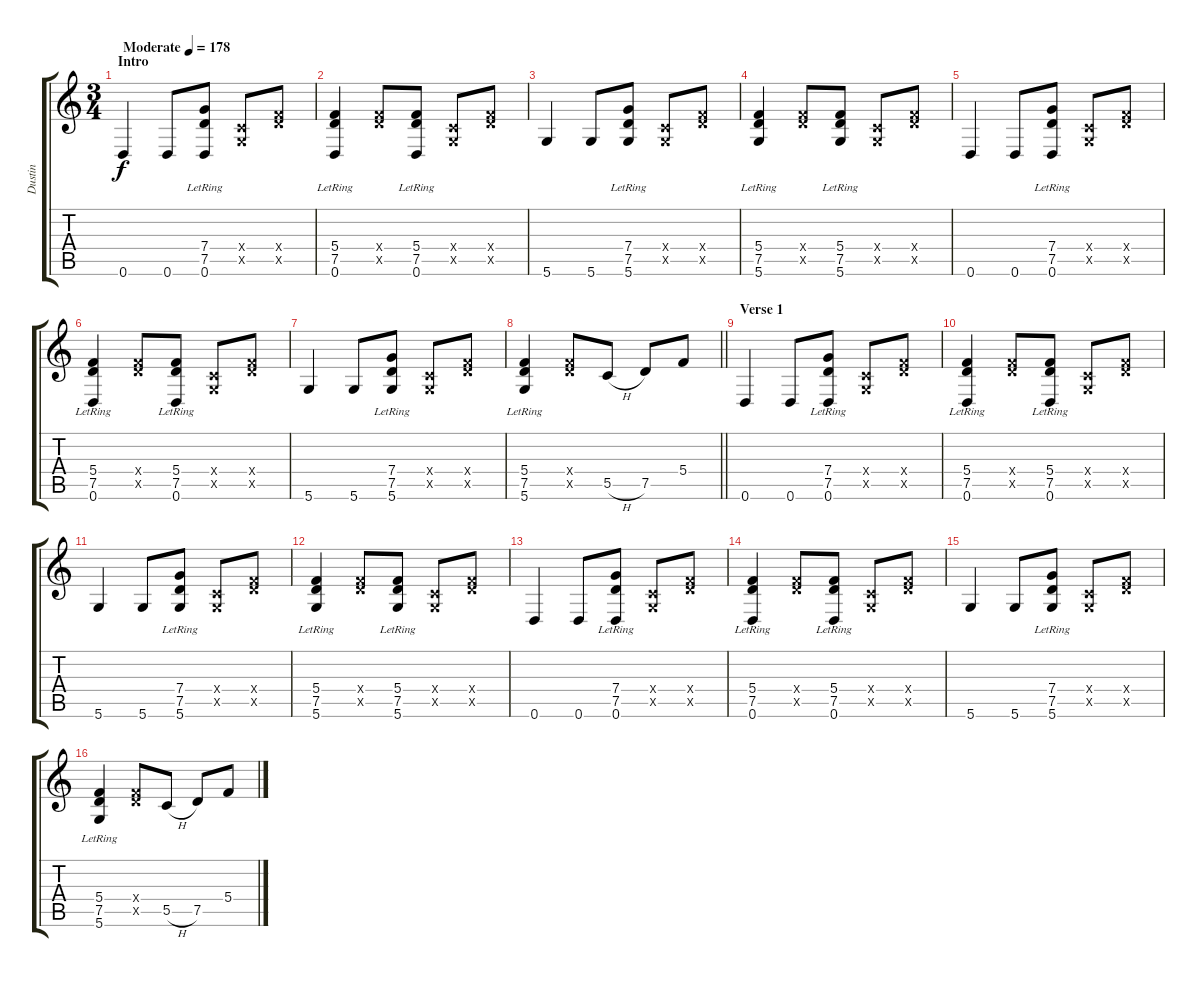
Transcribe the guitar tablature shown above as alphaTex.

\track ("Dustin" "Dustin") {instrument electricguitarjazz}
\staff {score tabs}
\tuning (D4 A3 F3 C3 G2 D2) {hide}
\ts (3 4)
\section ("" "Intro")
\tempo (178 "Moderate")
\clef g2
\ks c
0.6.4{dy f instrument electricguitarjazz} 0.6.8 (7.4 7.5 0.6{lr}).8 (0.4{x} 0.5{x}).8 (5.4{x} 7.5{x}).8 |
(5.4 7.5 0.6{lr}).4 (5.4{x} 7.5{x}).8 (5.4 7.5 0.6{lr}).8 (0.4{x} 0.5{x}).8 (5.4{x} 7.5{x}).8 |
5.6.4 5.6.8 (7.4 7.5 5.6{lr}).8 (0.4{x} 0.5{x}).8 (5.4{x} 7.5{x}).8 |
(5.4 7.5 5.6{lr}).4 (5.4{x} 7.5{x}).8 (5.4 7.5 5.6{lr}).8 (0.4{x} 0.5{x}).8 (5.4{x} 7.5{x}).8 |
0.6.4 0.6.8 (7.4 7.5 0.6{lr}).8 (0.4{x} 0.5{x}).8 (5.4{x} 7.5{x}).8 |
(5.4 7.5 0.6{lr}).4 (5.4{x} 7.5{x}).8 (5.4 7.5 0.6{lr}).8 (0.4{x} 0.5{x}).8 (5.4{x} 7.5{x}).8 |
5.6.4 5.6.8 (7.4 7.5 5.6{lr}).8 (0.4{x} 0.5{x}).8 (5.4{x} 7.5{x}).8 |
\barLineRight lightlight
(5.4 7.5 5.6{lr}).4 (5.4{x} 7.5{x}).8 5.5{h}.8 7.5.8 5.4.8 |
\section ("" "Verse 1")
0.6.4 0.6.8 (7.4 7.5 0.6{lr}).8 (0.4{x} 0.5{x}).8 (5.4{x} 7.5{x}).8 |
(5.4 7.5 0.6{lr}).4 (5.4{x} 7.5{x}).8 (5.4 7.5 0.6{lr}).8 (0.4{x} 0.5{x}).8 (5.4{x} 7.5{x}).8 |
5.6.4 5.6.8 (7.4 7.5 5.6{lr}).8 (0.4{x} 0.5{x}).8 (5.4{x} 7.5{x}).8 |
(5.4 7.5 5.6{lr}).4 (5.4{x} 7.5{x}).8 (5.4 7.5 5.6{lr}).8 (0.4{x} 0.5{x}).8 (5.4{x} 7.5{x}).8 |
0.6.4 0.6.8 (7.4 7.5 0.6{lr}).8 (0.4{x} 0.5{x}).8 (5.4{x} 7.5{x}).8 |
(5.4 7.5 0.6{lr}).4 (5.4{x} 7.5{x}).8 (5.4 7.5 0.6{lr}).8 (0.4{x} 0.5{x}).8 (5.4{x} 7.5{x}).8 |
5.6.4 5.6.8 (7.4 7.5 5.6{lr}).8 (0.4{x} 0.5{x}).8 (5.4{x} 7.5{x}).8 |
(5.4 7.5 5.6{lr}).4 (5.4{x} 7.5{x}).8 5.5{h}.8 7.5.8 5.4.8
